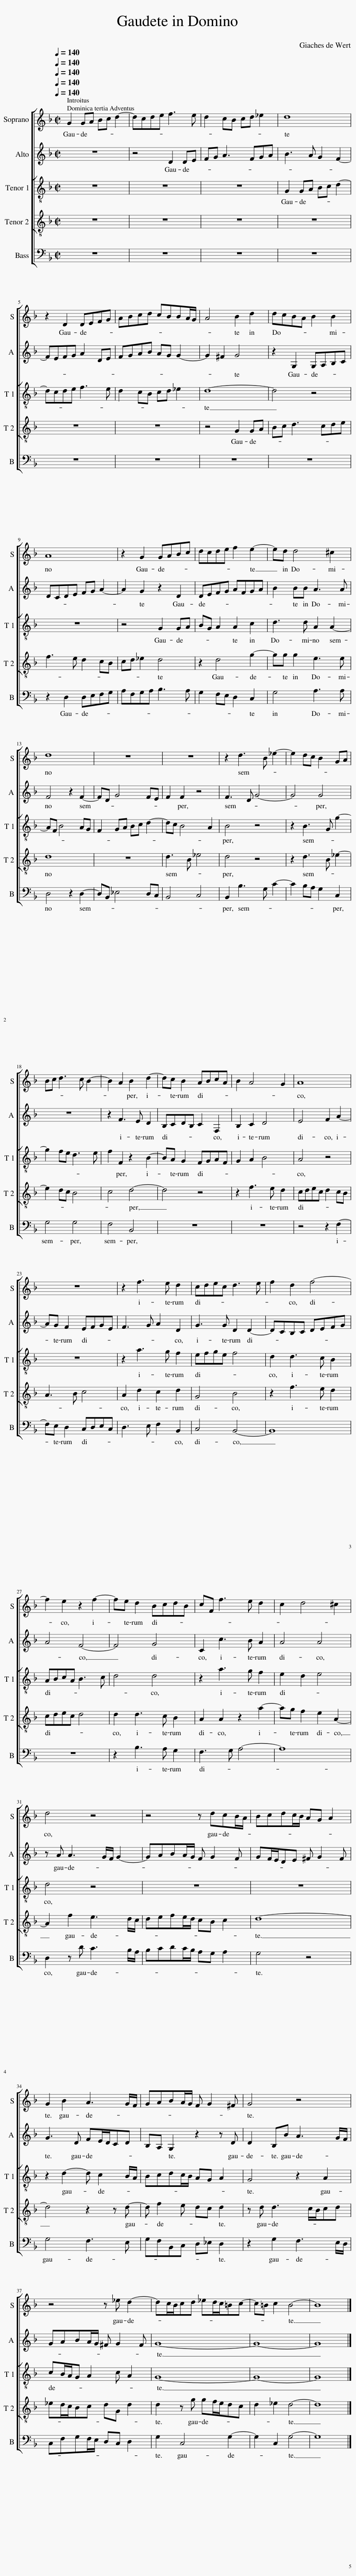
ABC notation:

X:1
%%score [ 1 2 [ 3 4 ] 5 ]
L:1/8
Q:1/4=140
M:2/2
I:linebreak $
K:F
V:1 treble
V:2 treble
V:3 treble-8
V:4 treble-8
V:5 bass
V:1
 G2 GA Bc d2- | dcde f3 e | d2 cB cd _e2 | d8 |$ z2 D2 DEFG | %5
 ABcd cBBA/G/ | A4 B2 d2 | dcBA B2 B2 |$ A8 | z2 G2 GABc | %10
 dcde f2 e2- | ed d4 ^c2 |$ d8 | z8 | z8 | %15
 z2 d3 B _e2- | e2 dc B2 GA |$ Bc d3 c B2- | B2 A2 B2 d2- | dc B2 ABcA | %20
 B2 A4 G2 | A8 |$ z8 | z2 f3 e d2 | cdec d3 e | %25
 f2 d2 f4- |$ f2 e2 z2 f2- | fe d2 BcdB | cF f3 e d2 | c2 d4 ^c2 |$ %30
 d4 z4 | z4 z dcB/A/ | Bcdc/B/ AG A2 |$ G2 B2 A3 G/F/ | GABA/G/ F G2 ^F | %35
 G4 z4 |$ z4 z _e d2- | dc/B/cd _ed/c/=Bc- | c=B c2 B4- | B8 |] %40
V:2
 z8 | z4 D2 DE | FG A3 FGA | B3 A G2 F2- |$ FEFG A2 DE | %5
 FGAB AG G2- | G2 ^F2 G4 | z2 G,2 G,A,B,C |$ DCDE FG A2- | A2 G2 z2 D2 | %10
 DEFG AFGA | B2 BB A3 A |$ F4 z2 F2- | FD G4 FE | F2 F2 z4 | %15
 F3 D G4- | G4 G4 |$ z8 | z2 F3 E D2 | B,CDB, C2 F,2 | %20
 B,2 C2 D4 | E4 F2 A2- |$ AG F2 EFGE | F3 G A2 D2 | G3 G D2 D2- | %25
 DCB,C DEFG |$ A4 F4- | F4 G4 | C2 c3 B A2 | A4 A4 |$ %30
 z A A3 G/F/ G2- | GABA/G/ F G2 F | GF/E/DE ^F G2 F |$ G3 D FE/D/CD | B,A, G,2 z2 z D | %35
 D2 B,B A3 G/F/ |$ GABA/G/ ^F G2 F | G8- | G8- | G8 |] %40
V:3
 z8 | z8 | z8 | G2 GA Bc d2- |$ dcde f3 e | %5
 d2 cB cd _e2 | d8- | d4 z4 |$ z8 | z4 G2 GA | %10
 BG A2 A2 c2 | d3 d A2 A2- |$ AF B4 AG | F2 GA Bc d2- | dc B4 A2 | %15
 B4 z4 | z2 B3 G g2- |$ g2 fe d3 e | f2 F2 z2 B2- | BA G2 FGAF | %20
 G2 A2 B4 | A4 z4 |$ z8 | z2 a3 g f2 | efge f4 | %25
 d2 d3 c B2 |$ ABcA B3 c | d4 d4 | z2 a3 g f2 | e2 d2 e4 |$ %30
 d4 z4 | z8 | z8 |$ z2 d2- d c2 B/A/ | Bcdc/B/ AG A2 | %35
 G4 z2 A2 |$ cB/A/G A2 c A2 | G8- | G8- | G8 |] %40
V:4
 z8 | z8 | z8 | z8 |$ z8 | %5
 z8 | z4 G2 GA | Bc d3 cde |$ f3 e d2 cB | cd _e2 d4 | %10
 z2 d4 g2- | gg g2 e3 e |$ d8 | z8 | d3 B _e4 | %15
 d4 z4 | z2 d3 B _e2- |$ e2 dc B4 | c4 d4- | d4 z4 | %20
 z2 f3 e d2 | cdec d2 cB |$ A3 B c4 | A2 d2 c2 d2 | G4 B4 | %25
 z2 f3 e d2 |$ cdec d4 | d2 d3 c B2 | A2 A2 z2 a2- | ag f2 e2 A2- |$ %30
 A2 f2 e3 d/c/ | defe/d/ cB c2 | d8- |$ d4 z2 z d- | d f2 e dc d2 | %35
 z d d3 c/B/cd |$ _ed/c/Bc dG d2 | d2 z g gf/e/dc | d2 _e2 d4- | d8 |] %40
V:5
 z8 | z8 | z8 | z8 |$ z8 | %5
 z8 | z8 | z8 |$ z2 D,2 D,E,F,G, | A,F,G,A, B,3 A, | %10
 G,2 F,E, D,2 C,2 | G,4 A,3 A, |$ D,4 z2 D,2- | D,B,, _E,4 D,C, | B,,4 C,4 | %15
 B,,2 B,3 G, C2- | C2 B,A, G,2 C,2 |$ G,4 G,4 | F,4 B,,4 | z8 | %20
 z8 | z4 z2 F,2- |$ F,E, D,2 C,D,E,C, | D,3 E, F,2 B,,2 | C,4 B,,4- | %25
 B,,8 |$ z8 | z2 B,3 A, G,2 | F,3 G, A,4- | A,8 |$ %30
 D,2 z D C3 B,/A,/ | B,CDC/B,/ A,G, A,2 | G,4 z4 |$ G,4 F,3 E, | G,F,B,,C, D,_E, D,2 | %35
 z2 G,2 F,3 E,/D,/ |$ C,F,G,F,/E,/ D,C, D,2 | G,2 C,4 G,2- | G,2 C,2 G,4- | G,8 |] %40
